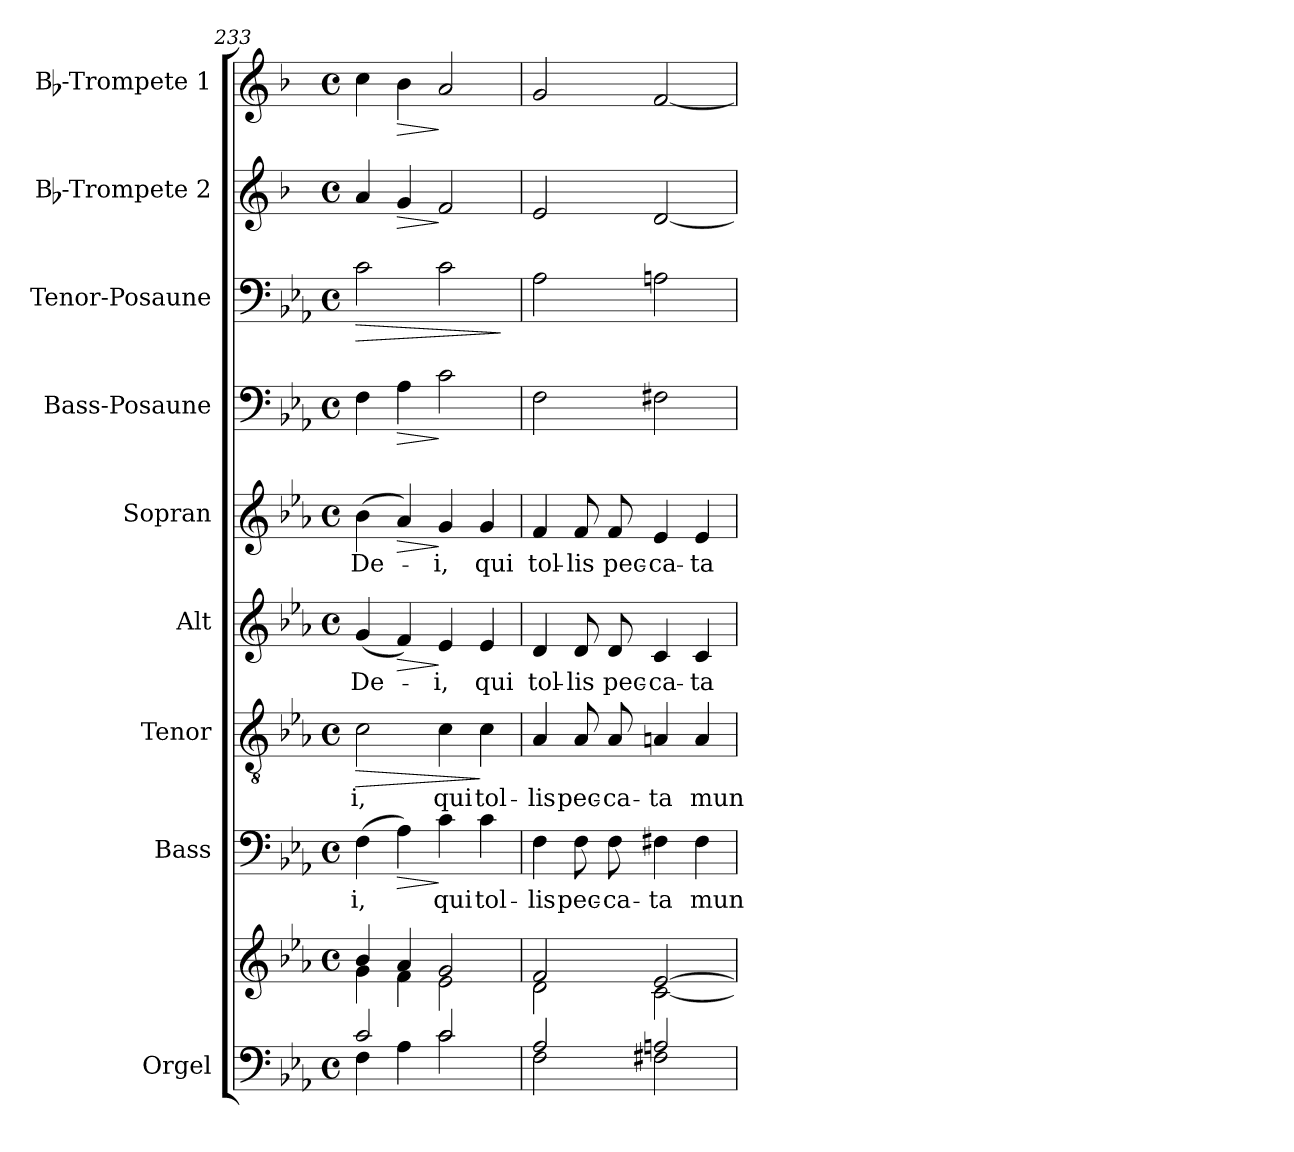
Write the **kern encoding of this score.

**kern	**kern	**kern	**text	**dynam	**kern	**text	**dynam	**kern	**text	**dynam	**kern	**text	**dynam	**kern	**dynam	**kern	**dynam	**kern	**dynam	**kern	**dynam
*part9	*part9	*part8	*part8	*part8	*part7	*part7	*part7	*part6	*part6	*part6	*part5	*part5	*part5	*part4	*part4	*part3	*part3	*part2	*part2	*part1	*part1
*staff10	*staff9	*staff8	*staff8	*staff8	*staff7	*staff7	*staff7	*staff6	*staff6	*staff6	*staff5	*staff5	*staff5	*staff4	*staff4	*staff3	*staff3	*staff2	*staff2	*staff1	*staff1
*I"Orgel	*	*I"Bass	*	*	*I"Tenor	*	*	*I"Alt	*	*	*I"Sopran	*	*	*I"Bass-Posaune	*	*I"Tenor-Posaune	*	*I"Bb-Trompete 2	*	*I"Bb-Trompete 1	*
*I'Org.	*	*I'B.	*	*	*I'T.	*	*	*I'A.	*	*	*I'S.	*	*	*I'B. Pos.	*	*I'T. Pos.	*	*I'Trp. 2	*	*I'Trp. 1	*
*clefF4	*clefG2	*clefF4	*	*	*clefGv2	*	*	*clefG2	*	*	*clefG2	*	*	*clefF4	*	*clefF4	*	*clefG2	*	*clefG2	*
*	*	*	*	*	*	*	*	*	*	*	*	*	*	*	*	*	*	*ITrd1c2	*	*ITrd1c2	*
*k[b-e-a-]	*k[b-e-a-]	*k[b-e-a-]	*	*	*k[b-e-a-]	*	*	*k[b-e-a-]	*	*	*k[b-e-a-]	*	*	*k[b-e-a-]	*	*k[b-e-a-]	*	*k[b-e-a-]	*	*k[b-e-a-]	*
*E-:	*E-:	*E-:	*	*	*E-:	*	*	*E-:	*	*	*E-:	*	*	*E-:	*	*E-:	*	*E-:	*	*E-:	*
*M4/4	*M4/4	*M4/4	*	*	*M4/4	*	*	*M4/4	*	*	*M4/4	*	*	*M4/4	*	*M4/4	*	*M4/4	*	*M4/4	*
*met(c)	*met(c)	*met(c)	*	*	*met(c)	*	*	*met(c)	*	*	*met(c)	*	*	*met(c)	*	*met(c)	*	*met(c)	*	*met(c)	*
=233	=233	=233	=233	=233	=233	=233	=233	=233	=233	=233	=233	=233	=233	=233	=233	=233	=233	=233	=233	=233	=233
*^	*^	*	*	*	*	*	*	*	*	*	*	*	*	*	*	*	*	*	*	*	*
!	!	!	!	!	!LO:LY:b	!	!	!LO:LY:b	!LO:HP:b	!	!LO:LY:b	!	!	!LO:LY:b	!	!	!	!	!LO:HP:b	!	!	!	!
2c/	4F\	4b-/	4g\	(>4F\	-i,	.	2c\	-i,	>	(<4g/	De-	.	(>4b-\	De-	.	4F\	.	2c\	>	4g/	.	4b-\	.
!	!	!	!	!	!	!LO:HP:b	!	!	!	!	!	!LO:HP:b	!	!	!LO:HP:b	!	!LO:HP:b	!	!	!	!LO:HP:b	!	!LO:HP:b
.	4A-\	4a-/	4f\	4A-\)	.	>	.	.	.	4f/)	.	>	4a-/)	.	>	4A-\	>	.	.	4f/	>	4a-\	>
!	!	!	!	!	!LO:LY:b	!	!	!LO:LY:b	!	!	!LO:LY:b	!	!	!LO:LY:b	!	!	!	!	!	!	!	!	!
2c/	2c\	2g/	2e-\	4c\	qui	]	4c\	qui	.	4e-/	-i,	]	4g/	-i,	]	2c\	]	2c\	.	2e-/	]	2g/	]
!	!	!	!	!	!LO:LY:b	!	!	!LO:LY:b	!	!	!LO:LY:b	!	!	!LO:LY:b	!	!	!	!	!	!	!	!	!
.	.	.	.	4c\	tol-	.	4c\	tol-	]	4e-/	qui	.	4g/	qui	.	.	.	.	.	.	.	.	.
*v	*v	*	*	*	*	*	*	*	*	*	*	*	*	*	*	*	*	*	*	*	*	*	*
*	*v	*v	*	*	*	*	*	*	*	*	*	*	*	*	*	*	*	*	*	*	*	*
.	.	.	.	.	.	.	.	.	.	.	.	.	.	.	.	.	]	.	.	.	.
!!LO:PB:g=z
=234	=234	=234	=234	=234	=234	=234	=234	=234	=234	=234	=234	=234	=234	=234	=234	=234	=234	=234	=234	=234	=234
*^	*^	*	*	*	*	*	*	*	*	*	*	*	*	*	*	*	*	*	*	*	*
!	!	!	!	!	!LO:LY:b	!	!	!LO:LY:b	!	!	!LO:LY:b	!	!	!LO:LY:b	!	!	!	!	!	!	!	!	!
2A-/	2F\	2f/	2d\	4F\	-lis	.	4A-/	-lis	.	4d/	tol-	.	4f/	tol-	.	2F\	.	2A-\	.	2d/	.	2f/	.
!	!	!	!	!	!LO:LY:b	!	!	!LO:LY:b	!	!	!LO:LY:b	!	!	!LO:LY:b	!	!	!	!	!	!	!	!	!
.	.	.	.	8F\	pec-	.	8A-/	pec-	.	8d/	-lis	.	8f/	-lis	.	.	.	.	.	.	.	.	.
!	!	!	!	!	!LO:LY:b	!	!	!LO:LY:b	!	!	!LO:LY:b	!	!	!LO:LY:b	!	!	!	!	!	!	!	!	!
.	.	.	.	8F\	-ca-	.	8A-/	-ca-	.	8d/	pec-	.	8f/	pec-	.	.	.	.	.	.	.	.	.
!	!	!	!	!	!LO:LY:b	!	!	!LO:LY:b	!	!	!LO:LY:b	!	!	!LO:LY:b	!	!	!	!	!	!	!	!	!
2An/	2F#X\	[>2e-/	[<2c\	4F#X\	-ta	.	4An/	-ta	.	4c/	-ca-	.	4e-/	-ca-	.	2F#X\	.	2An\	.	[2c/	.	[2e-/	.
!	!	!	!	!	!LO:LY:b	!	!	!LO:LY:b	!	!	!LO:LY:b	!	!	!LO:LY:b	!	!	!	!	!	!	!	!	!
.	.	.	.	4F#\	mun-	.	4A/	mun-	.	4c/	-ta	.	4e-/	-ta	.	.	.	.	.	.	.	.	.
*v	*v	*	*	*	*	*	*	*	*	*	*	*	*	*	*	*	*	*	*	*	*	*	*
*	*v	*v	*	*	*	*	*	*	*	*	*	*	*	*	*	*	*	*	*	*	*	*
=	=	=	=	=	=	=	=	=	=	=	=	=	=	=	=	=	=	=	=	=	=
*-	*-	*-	*-	*-	*-	*-	*-	*-	*-	*-	*-	*-	*-	*-	*-	*-	*-	*-	*-	*-	*-
